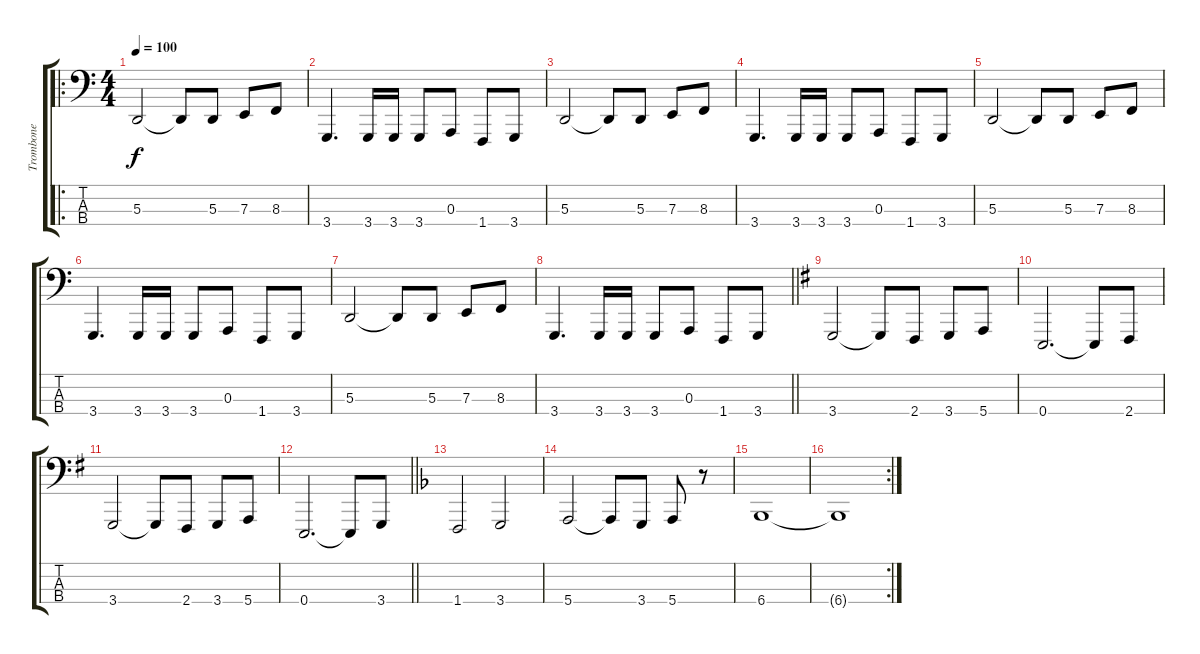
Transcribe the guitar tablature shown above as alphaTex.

\track ("Trombone" "Trombone") {instrument trombone}
\staff {score tabs}
\tuning (G2 D2 A1 E1) {hide}
\ro
\ts (4 4)
\tempo 100
\clef f4
\ks c
5.3.2{dy f instrument trombone} 5.3{t}.8 5.3.8 7.3.8 8.3.8 |
3.4.4{d} 3.4.16 3.4.16 3.4.8 0.3.8 1.4.8 3.4.8 |
5.3.2 5.3{t}.8 5.3.8 7.3.8 8.3.8 |
3.4.4{d} 3.4.16 3.4.16 3.4.8 0.3.8 1.4.8 3.4.8 |
5.3.2 5.3{t}.8 5.3.8 7.3.8 8.3.8 |
3.4.4{d} 3.4.16 3.4.16 3.4.8 0.3.8 1.4.8 3.4.8 |
5.3.2 5.3{t}.8 5.3.8 7.3.8 8.3.8 |
\barLineRight lightlight
3.4.4{d} 3.4.16 3.4.16 3.4.8 0.3.8 1.4.8 3.4.8 |
\ks g
3.4.2 3.4{t}.8 2.4.8 3.4.8 5.4.8 |
0.4.2{d} 0.4{t}.8 2.4.8 |
3.4.2 3.4{t}.8 2.4.8 3.4.8 5.4.8 |
\barLineRight lightlight
0.4.2{d} 0.4{t}.8 3.4.8 |
\ks f
1.4.2 3.4.2 |
5.4.2 5.4{t}.8 3.4.8 5.4.8 r.8 |
6.4.1 |
\rc 2
6.4{t}.1
